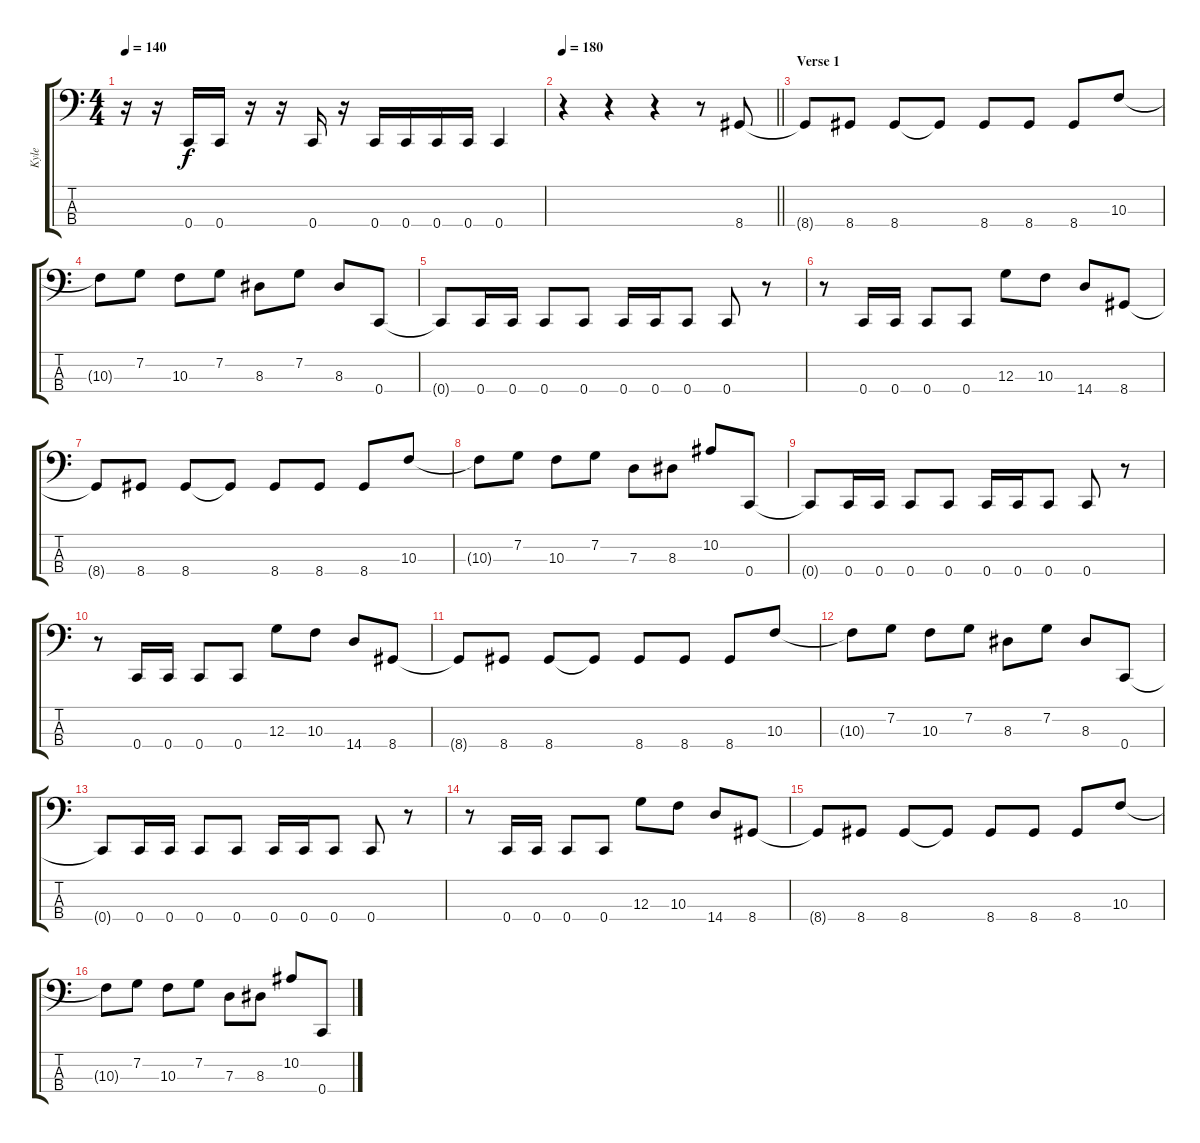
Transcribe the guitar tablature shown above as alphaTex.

\track ("Kyle" "Kyle") {instrument electricbasspick}
\staff {score tabs}
\tuning (F2 C2 G1 C1) {hide}
\ts (4 4)
\tempo 140
\clef f4
\ks c
r.16{dy f} r.16 0.4.16 0.4.16 r.16 r.16 0.4.16 r.16 0.4.16 0.4.16 0.4.16 0.4.16 0.4.4 |
\tempo 180
\barLineRight lightlight
r.4 r.4 r.4 r.8 8.4.8 |
\section ("" "Verse 1")
8.4{t}.8 8.4.8 8.4.8 8.4{t}.8 8.4.8 8.4.8 8.4.8 10.3.8 |
10.3{t}.8 7.2.8 10.3.8 7.2.8 8.3.8 7.2.8 8.3.8 0.4.8 |
0.4{t}.8 0.4.16 0.4.16 0.4.8 0.4.8 0.4.16 0.4.16 0.4.8 0.4.8 r.8 |
r.8 0.4.16 0.4.16 0.4.8 0.4.8 12.3.8 10.3.8 14.4.8 8.4.8 |
8.4{t}.8 8.4.8 8.4.8 8.4{t}.8 8.4.8 8.4.8 8.4.8 10.3.8 |
10.3{t}.8 7.2.8 10.3.8 7.2.8 7.3.8 8.3.8 10.2.8 0.4.8 |
0.4{t}.8 0.4.16 0.4.16 0.4.8 0.4.8 0.4.16 0.4.16 0.4.8 0.4.8 r.8 |
r.8 0.4.16 0.4.16 0.4.8 0.4.8 12.3.8 10.3.8 14.4.8 8.4.8 |
8.4{t}.8 8.4.8 8.4.8 8.4{t}.8 8.4.8 8.4.8 8.4.8 10.3.8 |
10.3{t}.8 7.2.8 10.3.8 7.2.8 8.3.8 7.2.8 8.3.8 0.4.8 |
0.4{t}.8 0.4.16 0.4.16 0.4.8 0.4.8 0.4.16 0.4.16 0.4.8 0.4.8 r.8 |
r.8 0.4.16 0.4.16 0.4.8 0.4.8 12.3.8 10.3.8 14.4.8 8.4.8 |
8.4{t}.8 8.4.8 8.4.8 8.4{t}.8 8.4.8 8.4.8 8.4.8 10.3.8 |
10.3{t}.8 7.2.8 10.3.8 7.2.8 7.3.8 8.3.8 10.2.8 0.4.8
